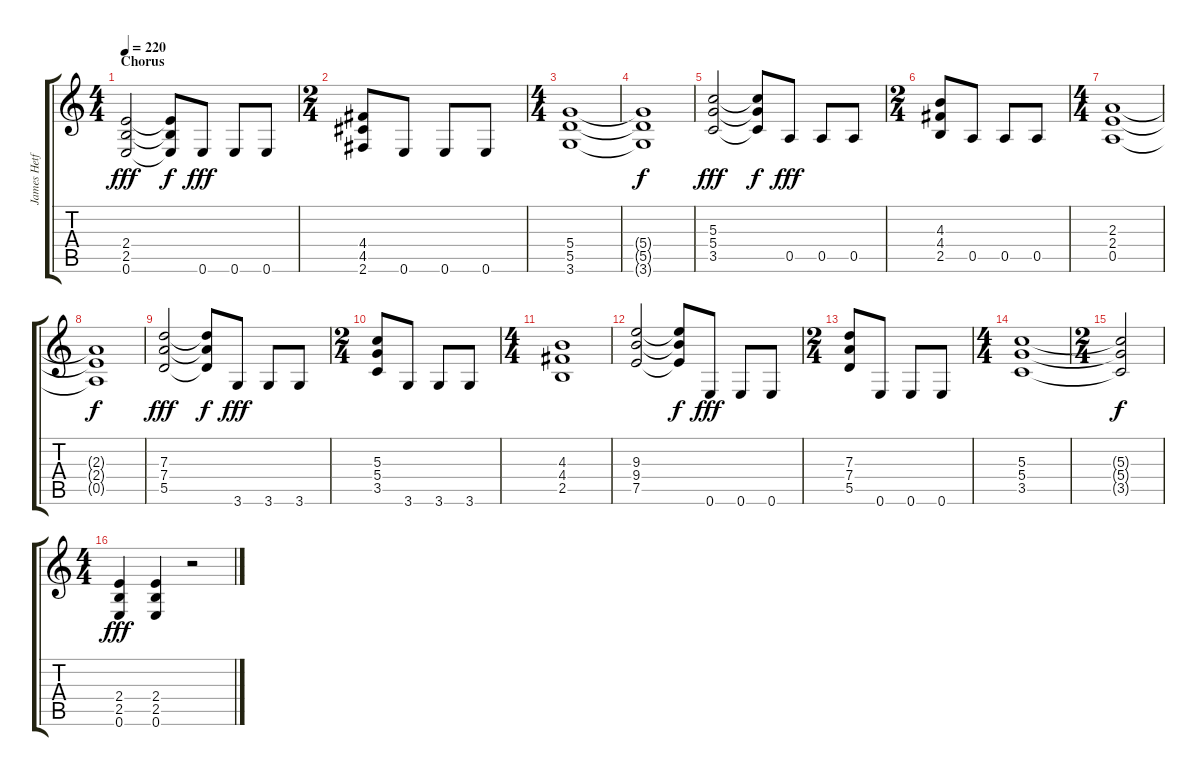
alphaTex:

\track ("James Hetfield" "James Hetf") {instrument distortionguitar}
\staff {score tabs}
\tuning (E4 B3 G3 D3 A2 E2) {hide}
\ts (4 4)
\section ("" "Chorus")
\tempo 220
\clef g2
\ks c
(2.4 2.5 0.6).2{dy fff} (2.4{t} 2.5{t} 0.6{t}).8{dy f} 0.6.8{dy fff} 0.6.8 0.6.8 |
\ts (2 4)
(4.4 4.5 2.6).8 0.6.8 0.6.8 0.6.8 |
\ts (4 4)
(5.4 5.5 3.6).1 |
(5.4{t} 5.5{t} 3.6{t}).1{dy f} |
(5.3 5.4 3.5).2{dy fff} (5.3{t} 5.4{t} 3.5{t}).8{dy f} 0.5.8{dy fff} 0.5.8 0.5.8 |
\ts (2 4)
(4.3 4.4 2.5).8 0.5.8 0.5.8 0.5.8 |
\ts (4 4)
(2.3 2.4 0.5).1 |
(2.3{t} 2.4{t} 0.5{t}).1{dy f} |
(7.3 7.4 5.5).2{dy fff} (7.3{t} 7.4{t} 5.5{t}).8{dy f} 3.6.8{dy fff} 3.6.8 3.6.8 |
\ts (2 4)
(5.3 5.4 3.5).8 3.6.8 3.6.8 3.6.8 |
\ts (4 4)
(4.3 4.4 2.5).1 |
(9.3 9.4 7.5).2 (9.3{t} 9.4{t} 7.5{t}).8{dy f} 0.6.8{dy fff} 0.6.8 0.6.8 |
\ts (2 4)
(7.3 7.4 5.5).8 0.6.8 0.6.8 0.6.8 |
\ts (4 4)
(5.3 5.4 3.5).1 |
\ts (2 4)
(5.3{t} 5.4{t} 3.5{t}).2{dy f} |
\ts (4 4)
(2.4 2.5 0.6).4{dy fff} (2.4 2.5 0.6).4 r.2
